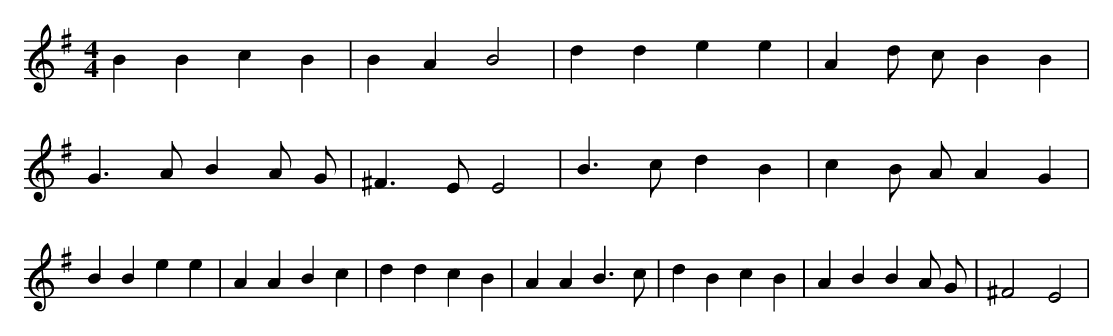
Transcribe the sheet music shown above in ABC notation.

X:1
M:4/4
L:1/8
K:G
B2 B2 c2 B2 | B2 A2 B4 | d2 d2 e2 e2 | A2 d c B2 B2 | G3 A B2 A G | ^F3 E E4 | B3 c d2 B2 | c2 B A A2 G2 | B2 B2 e2 e2 | A2 A2 B2 c2 | d2 d2 c2 B2 | A2 A2 B3 c | d2 B2 c2 B2 | A2 B2 B2 A G | ^F4 E4 |
